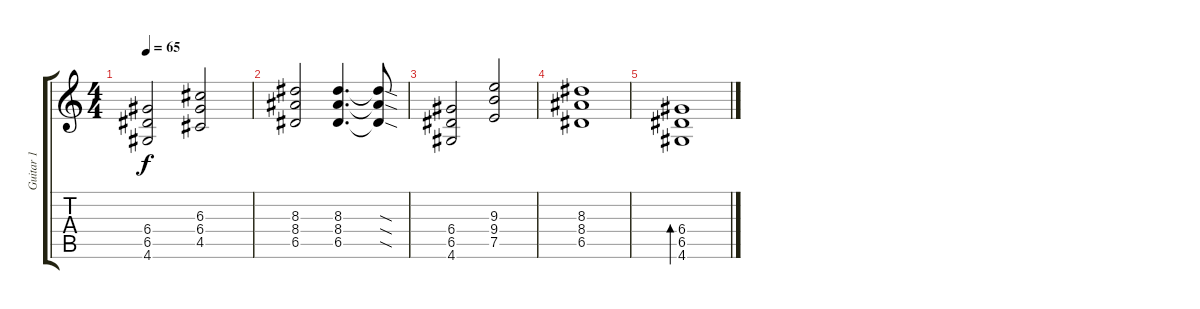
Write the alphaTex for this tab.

\track ("Guitar 1" "Guitar 1") {instrument overdrivenguitar}
\staff {score tabs}
\tuning (E4 B3 G3 D3 A2 E2) {hide}
\ts (4 4)
\tempo 65
\clef g2
\ks c
(6.4 6.5 4.6).2{dy f} (6.3 6.4 4.5).2 |
(8.3 8.4 6.5).2 (8.3 8.4 6.5).4{d} (8.3{sod t} 8.4{sod t} 6.5{sod t}).8 |
(6.4 6.5 4.6).2 (9.3 9.4 7.5).2 |
(8.3 8.4 6.5).1 |
(6.4 6.5 4.6).1{bd 120}
